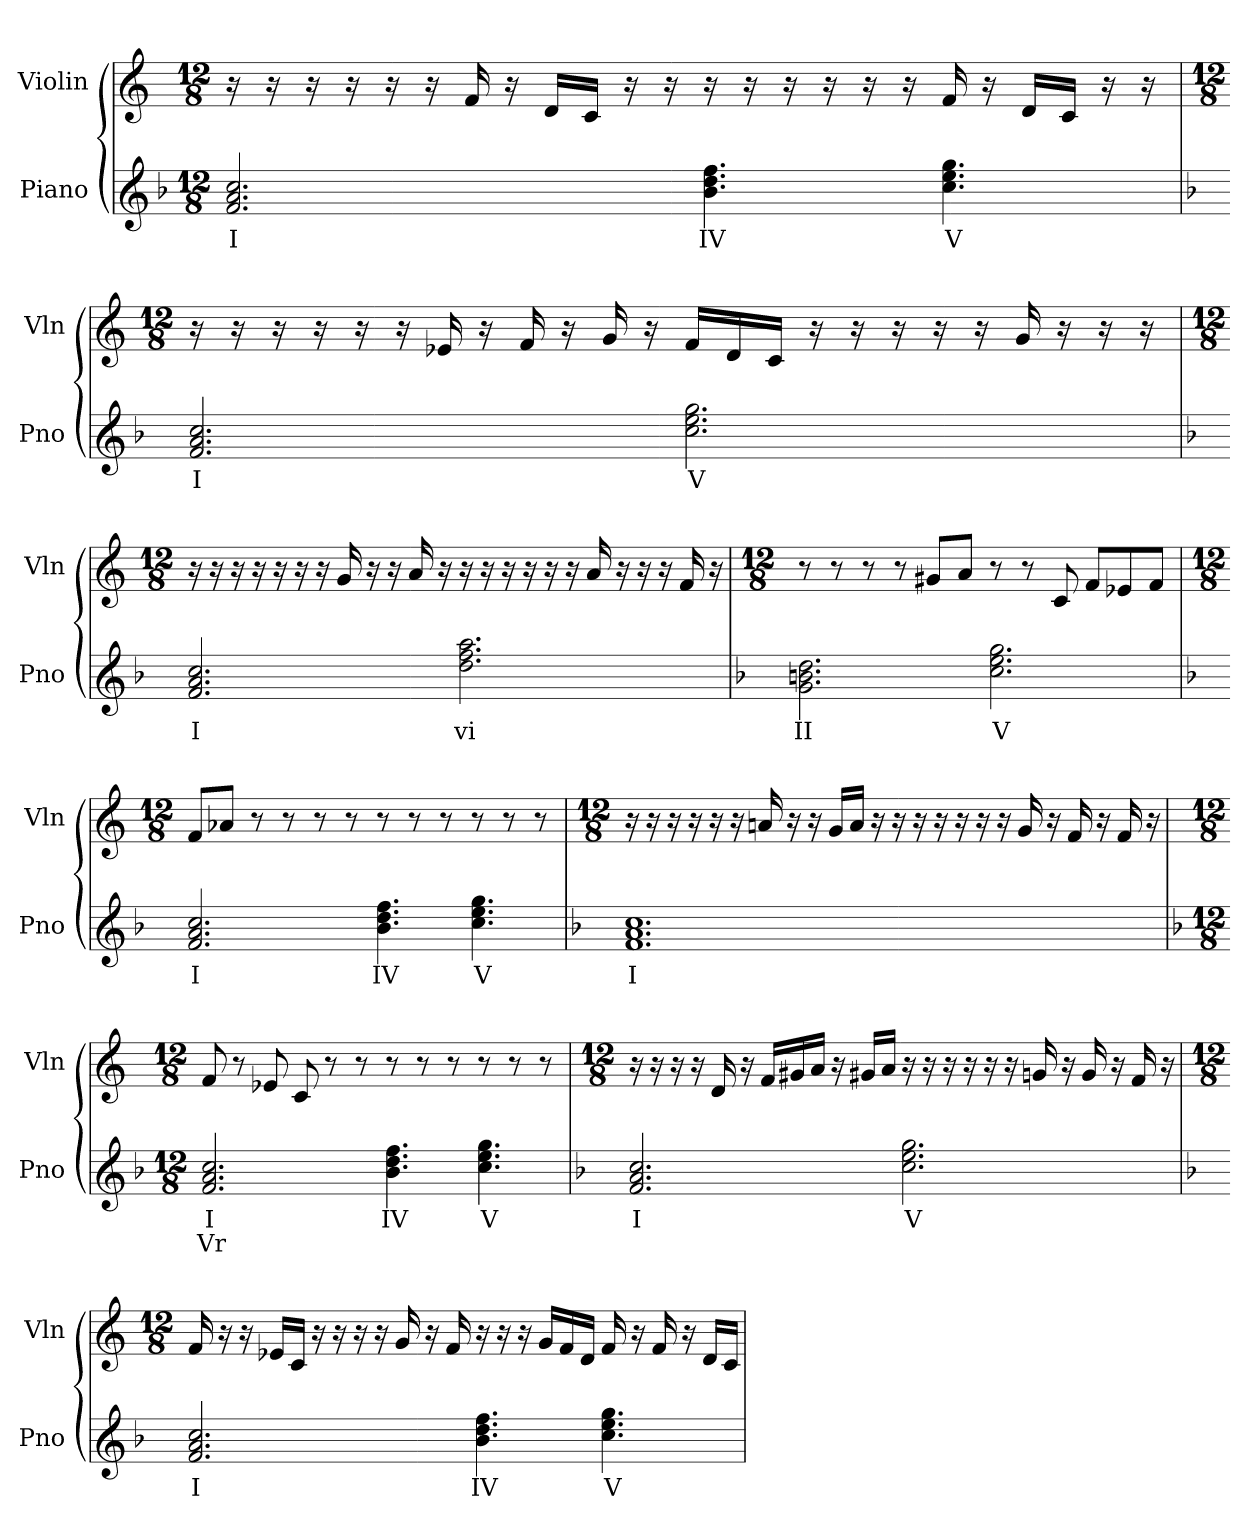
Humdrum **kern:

**kern	**text	**text	**kern
*part2	*part2	*part2	*part1
*staff2	*staff2	*staff2	*staff1
*I"Piano	*	*	*I"Violin
*I'Pno	*	*	*I'Vln
*k[b-]	*	*	*
*F:	*	*	*
*M12/8	*	*	*M12/8
=	=	=	=
2.f 2.a 2.cc	I	.	16r
.	.	.	16r
.	.	.	16r
.	.	.	16r
.	.	.	16r
.	.	.	16r
.	.	.	16f
.	.	.	16r
.	.	.	16dLL
.	.	.	16cJJ
.	.	.	16r
.	.	.	16r
4.b- 4.dd 4.ff	IV	.	16r
.	.	.	16r
.	.	.	16r
.	.	.	16r
.	.	.	16r
.	.	.	16r
4.cc 4.ee 4.gg	V	.	16f
.	.	.	16r
.	.	.	16dLL
.	.	.	16cJJ
.	.	.	16r
.	.	.	16r
=	=	=	=
*k[b-]	*	*	*
*F:	*	*	*
*	*	*	*M12/8
2.f 2.a 2.cc	I	.	16r
.	.	.	16r
.	.	.	16r
.	.	.	16r
.	.	.	16r
.	.	.	16r
.	.	.	16e-X
.	.	.	16r
.	.	.	16f
.	.	.	16r
.	.	.	16g
.	.	.	16r
2.cc 2.ee 2.gg	V	.	16fLL
.	.	.	16d
.	.	.	16cJJ
.	.	.	16r
.	.	.	16r
.	.	.	16r
.	.	.	16r
.	.	.	16r
.	.	.	16g
.	.	.	16r
.	.	.	16r
.	.	.	16r
=	=	=	=
*k[b-]	*	*	*
*F:	*	*	*
*	*	*	*M12/8
2.f 2.a 2.cc	I	.	16r
.	.	.	16r
.	.	.	16r
.	.	.	16r
.	.	.	16r
.	.	.	16r
.	.	.	16r
.	.	.	16g
.	.	.	16r
.	.	.	16r
.	.	.	16a
.	.	.	16r
2.dd 2.ff 2.aa	vi	.	16r
.	.	.	16r
.	.	.	16r
.	.	.	16r
.	.	.	16r
.	.	.	16r
.	.	.	16a
.	.	.	16r
.	.	.	16r
.	.	.	16r
.	.	.	16f
.	.	.	16r
=	=	=	=
*k[b-]	*	*	*
*F:	*	*	*
*	*	*	*M12/8
2.g 2.bn 2.dd	II	.	8r
.	.	.	8r
.	.	.	8r
.	.	.	8r
.	.	.	8g#XL
.	.	.	8aJ
2.cc 2.ee 2.gg	V	.	8r
.	.	.	8r
.	.	.	8c
.	.	.	8fL
.	.	.	8e-X
.	.	.	8fJ
=	=	=	=
*k[b-]	*	*	*
*F:	*	*	*
*	*	*	*M12/8
2.f 2.a 2.cc	I	.	8fL
.	.	.	8a-XJ
.	.	.	8r
.	.	.	8r
.	.	.	8r
.	.	.	8r
4.b- 4.dd 4.ff	IV	.	8r
.	.	.	8r
.	.	.	8r
4.cc 4.ee 4.gg	V	.	8r
.	.	.	8r
.	.	.	8r
=	=	=	=
*k[b-]	*	*	*
*F:	*	*	*
*	*	*	*M12/8
1.f 1.a 1.cc	I	.	16r
.	.	.	16r
.	.	.	16r
.	.	.	16r
.	.	.	16r
.	.	.	16r
.	.	.	16an
.	.	.	16r
.	.	.	16r
.	.	.	16gLL
.	.	.	16aJJ
.	.	.	16r
.	.	.	16r
.	.	.	16r
.	.	.	16r
.	.	.	16r
.	.	.	16r
.	.	.	16r
.	.	.	16g
.	.	.	16r
.	.	.	16f
.	.	.	16r
.	.	.	16f
.	.	.	16r
=	=	=	=
*k[b-]	*	*	*
*F:	*	*	*
*M12/8	*	*	*M12/8
2.f 2.a 2.cc	I	Vr	8f
.	.	.	8r
.	.	.	8e-X
.	.	.	8c
.	.	.	8r
.	.	.	8r
4.b- 4.dd 4.ff	IV	.	8r
.	.	.	8r
.	.	.	8r
4.cc 4.ee 4.gg	V	.	8r
.	.	.	8r
.	.	.	8r
=	=	=	=
*k[b-]	*	*	*
*F:	*	*	*
*	*	*	*M12/8
2.f 2.a 2.cc	I	.	16r
.	.	.	16r
.	.	.	16r
.	.	.	16r
.	.	.	16d
.	.	.	16r
.	.	.	16fLL
.	.	.	16g#X
.	.	.	16aJJ
.	.	.	16r
.	.	.	16g#XLL
.	.	.	16aJJ
2.cc 2.ee 2.gg	V	.	16r
.	.	.	16r
.	.	.	16r
.	.	.	16r
.	.	.	16r
.	.	.	16r
.	.	.	16gn
.	.	.	16r
.	.	.	16g
.	.	.	16r
.	.	.	16f
.	.	.	16r
=	=	=	=
*k[b-]	*	*	*
*F:	*	*	*
*	*	*	*M12/8
2.f 2.a 2.cc	I	.	16f
.	.	.	16r
.	.	.	16r
.	.	.	16e-XLL
.	.	.	16cJJ
.	.	.	16r
.	.	.	16r
.	.	.	16r
.	.	.	16r
.	.	.	16g
.	.	.	16r
.	.	.	16f
4.b- 4.dd 4.ff	IV	.	16r
.	.	.	16r
.	.	.	16r
.	.	.	16gLL
.	.	.	16f
.	.	.	16dJJ
4.cc 4.ee 4.gg	V	.	16f
.	.	.	16r
.	.	.	16f
.	.	.	16r
.	.	.	16dLL
.	.	.	16cJJ
=	=	=	=
*-	*-	*-	*-
